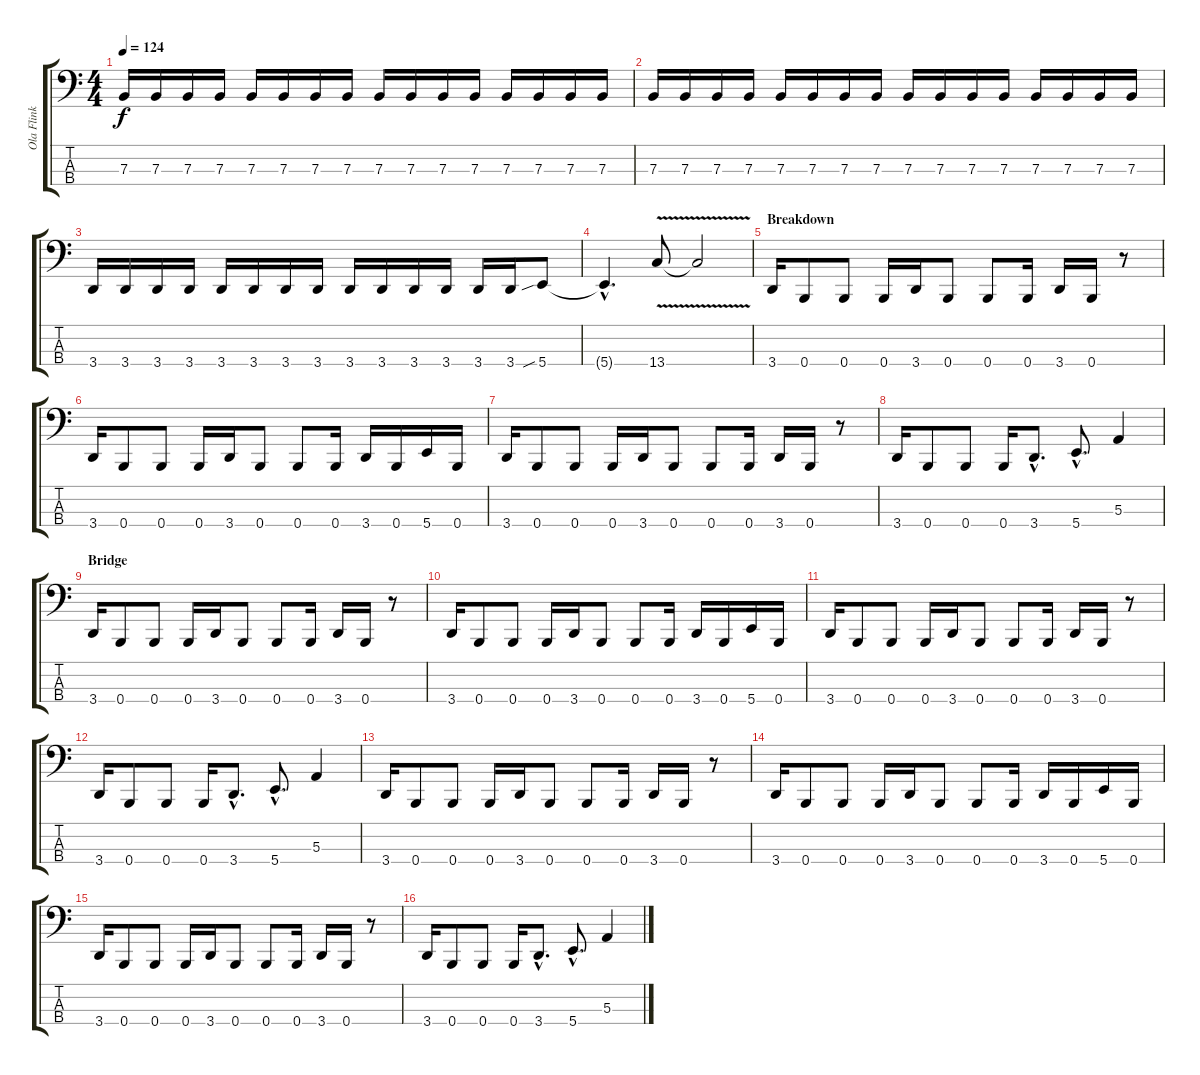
\track ("Ola Flink" "Ola Flink") {instrument electricbasspick}
\staff {score tabs}
\tuning (D2 A1 E1 B0) {hide}
\ts (4 4)
\tempo 124
\clef f4
\ks c
7.3.16{dy f} 7.3.16 7.3.16 7.3.16 7.3.16 7.3.16 7.3.16 7.3.16 7.3.16 7.3.16 7.3.16 7.3.16 7.3.16 7.3.16 7.3.16 7.3.16 |
7.3.16 7.3.16 7.3.16 7.3.16 7.3.16 7.3.16 7.3.16 7.3.16 7.3.16 7.3.16 7.3.16 7.3.16 7.3.16 7.3.16 7.3.16 7.3.16 |
3.4.16 3.4.16 3.4.16 3.4.16 3.4.16 3.4.16 3.4.16 3.4.16 3.4.16 3.4.16 3.4.16 3.4.16 3.4.16 3.4.16 5.4{sib}.8 |
5.4{hac t}.4{d} 13.4{v}.8 13.4{t}.2 |
\section ("" "Breakdown")
3.4.16 0.4.8 0.4.8 0.4.16 3.4.16 0.4.8 0.4.8 0.4.16 3.4.16 0.4.16 r.8 |
3.4.16 0.4.8 0.4.8 0.4.16 3.4.16 0.4.8 0.4.8 0.4.16 3.4.16 0.4.16 5.4.16 0.4.16 |
3.4.16 0.4.8 0.4.8 0.4.16 3.4.16 0.4.8 0.4.8 0.4.16 3.4.16 0.4.16 r.8 |
3.4.16 0.4.8 0.4.8 0.4.16 3.4{hac}.8{d} 5.4{hac}.8{d} 5.3.4 |
\section ("" "Bridge")
3.4.16 0.4.8 0.4.8 0.4.16 3.4.16 0.4.8 0.4.8 0.4.16 3.4.16 0.4.16 r.8 |
3.4.16 0.4.8 0.4.8 0.4.16 3.4.16 0.4.8 0.4.8 0.4.16 3.4.16 0.4.16 5.4.16 0.4.16 |
3.4.16 0.4.8 0.4.8 0.4.16 3.4.16 0.4.8 0.4.8 0.4.16 3.4.16 0.4.16 r.8 |
3.4.16 0.4.8 0.4.8 0.4.16 3.4{hac}.8{d} 5.4{hac}.8{d} 5.3.4 |
3.4.16 0.4.8 0.4.8 0.4.16 3.4.16 0.4.8 0.4.8 0.4.16 3.4.16 0.4.16 r.8 |
3.4.16 0.4.8 0.4.8 0.4.16 3.4.16 0.4.8 0.4.8 0.4.16 3.4.16 0.4.16 5.4.16 0.4.16 |
3.4.16 0.4.8 0.4.8 0.4.16 3.4.16 0.4.8 0.4.8 0.4.16 3.4.16 0.4.16 r.8 |
3.4.16 0.4.8 0.4.8 0.4.16 3.4{hac}.8{d} 5.4{hac}.8{d} 5.3.4
